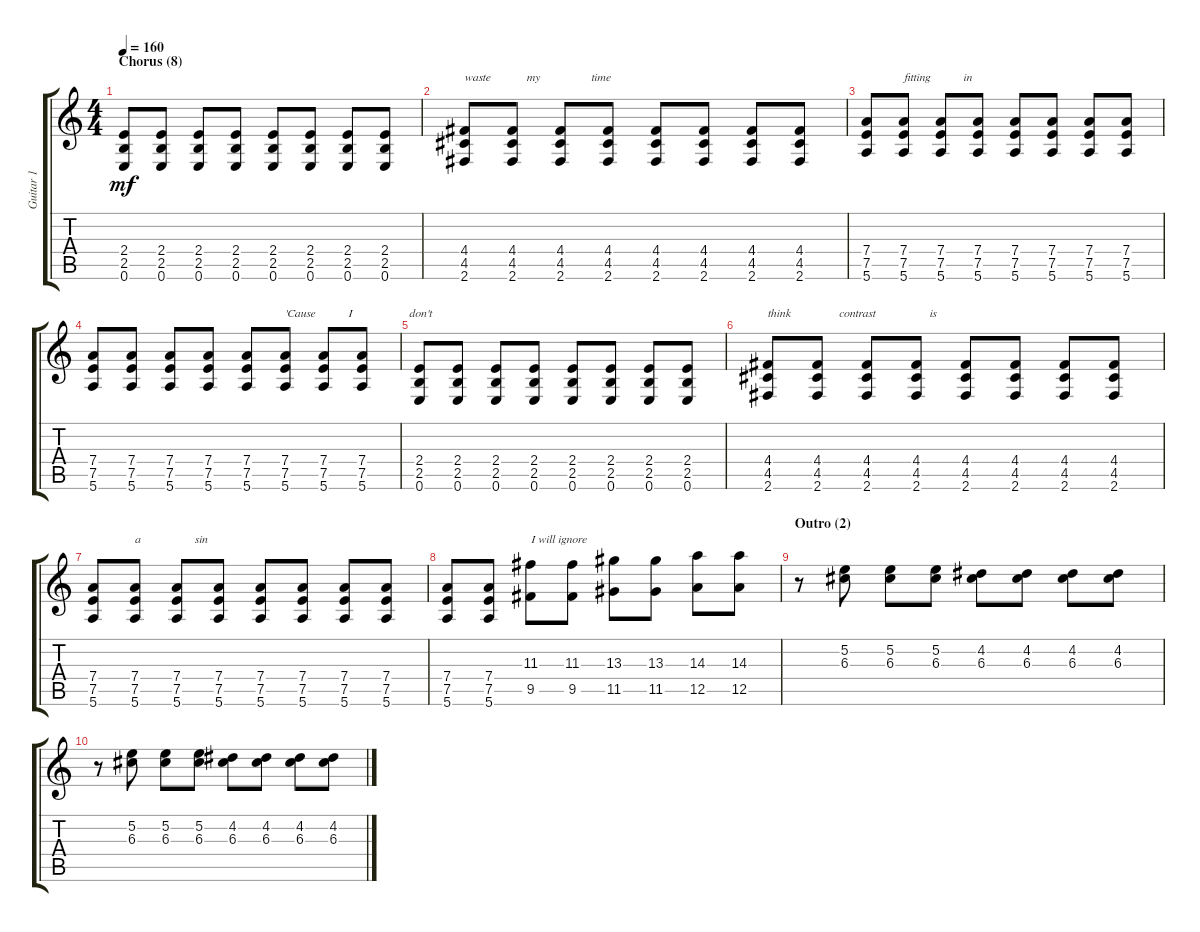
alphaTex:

\track ("Guitar 1" "Guitar 1") {instrument distortionguitar}
\staff {score tabs}
\tuning (E4 B3 G3 D3 A2 E2) {hide}
\ts (4 4)
\section ("" "Chorus (8)")
\tempo 160
\clef g2
\ks c
(2.4 2.5 0.6).8{dy mf} (2.4 2.5 0.6).8 (2.4 2.5 0.6).8 (2.4 2.5 0.6).8 (2.4 2.5 0.6).8 (2.4 2.5 0.6).8 (2.4 2.5 0.6).8 (2.4 2.5 0.6).8 |
(4.4 4.5 2.6).8{txt "waste            my                 time "} (4.4 4.5 2.6).8 (4.4 4.5 2.6).8 (4.4 4.5 2.6).8 (4.4 4.5 2.6).8 (4.4 4.5 2.6).8 (4.4 4.5 2.6).8 (4.4 4.5 2.6).8 |
(7.4 7.5 5.6).8 (7.4 7.5 5.6).8{txt "fitting           in"} (7.4 7.5 5.6).8 (7.4 7.5 5.6).8 (7.4 7.5 5.6).8 (7.4 7.5 5.6).8 (7.4 7.5 5.6).8 (7.4 7.5 5.6).8 |
(7.4 7.5 5.6).8 (7.4 7.5 5.6).8 (7.4 7.5 5.6).8 (7.4 7.5 5.6).8 (7.4 7.5 5.6).8 (7.4 7.5 5.6).8{txt "'Cause           I                   don't "} (7.4 7.5 5.6).8 (7.4 7.5 5.6).8 |
(2.4 2.5 0.6).8 (2.4 2.5 0.6).8 (2.4 2.5 0.6).8 (2.4 2.5 0.6).8 (2.4 2.5 0.6).8 (2.4 2.5 0.6).8 (2.4 2.5 0.6).8 (2.4 2.5 0.6).8 |
(4.4 4.5 2.6).8{txt "think                contrast                  is "} (4.4 4.5 2.6).8 (4.4 4.5 2.6).8 (4.4 4.5 2.6).8 (4.4 4.5 2.6).8 (4.4 4.5 2.6).8 (4.4 4.5 2.6).8 (4.4 4.5 2.6).8 |
(7.4 7.5 5.6).8 (7.4 7.5 5.6).8{txt "a                  sin"} (7.4 7.5 5.6).8 (7.4 7.5 5.6).8 (7.4 7.5 5.6).8 (7.4 7.5 5.6).8 (7.4 7.5 5.6).8 (7.4 7.5 5.6).8 |
(7.4 7.5 5.6).8{txt "                            I will ignore"} (7.4 7.5 5.6).8 (11.3 9.5).8 (11.3 9.5).8 (13.3 11.5).8 (13.3 11.5).8 (14.3 12.5).8 (14.3 12.5).8 |
\section ("" "Outro (2)")
r.8 (5.2 6.3).8{volume 12} (5.2 6.3).8 (5.2 6.3).8 (4.2 6.3).8 (4.2 6.3).8 (4.2 6.3).8 (4.2 6.3).8 |
r.8 (5.2 6.3).8{volume 12} (5.2 6.3).8 (5.2 6.3).8 (4.2 6.3).8 (4.2 6.3).8 (4.2 6.3).8 (4.2 6.3).8
